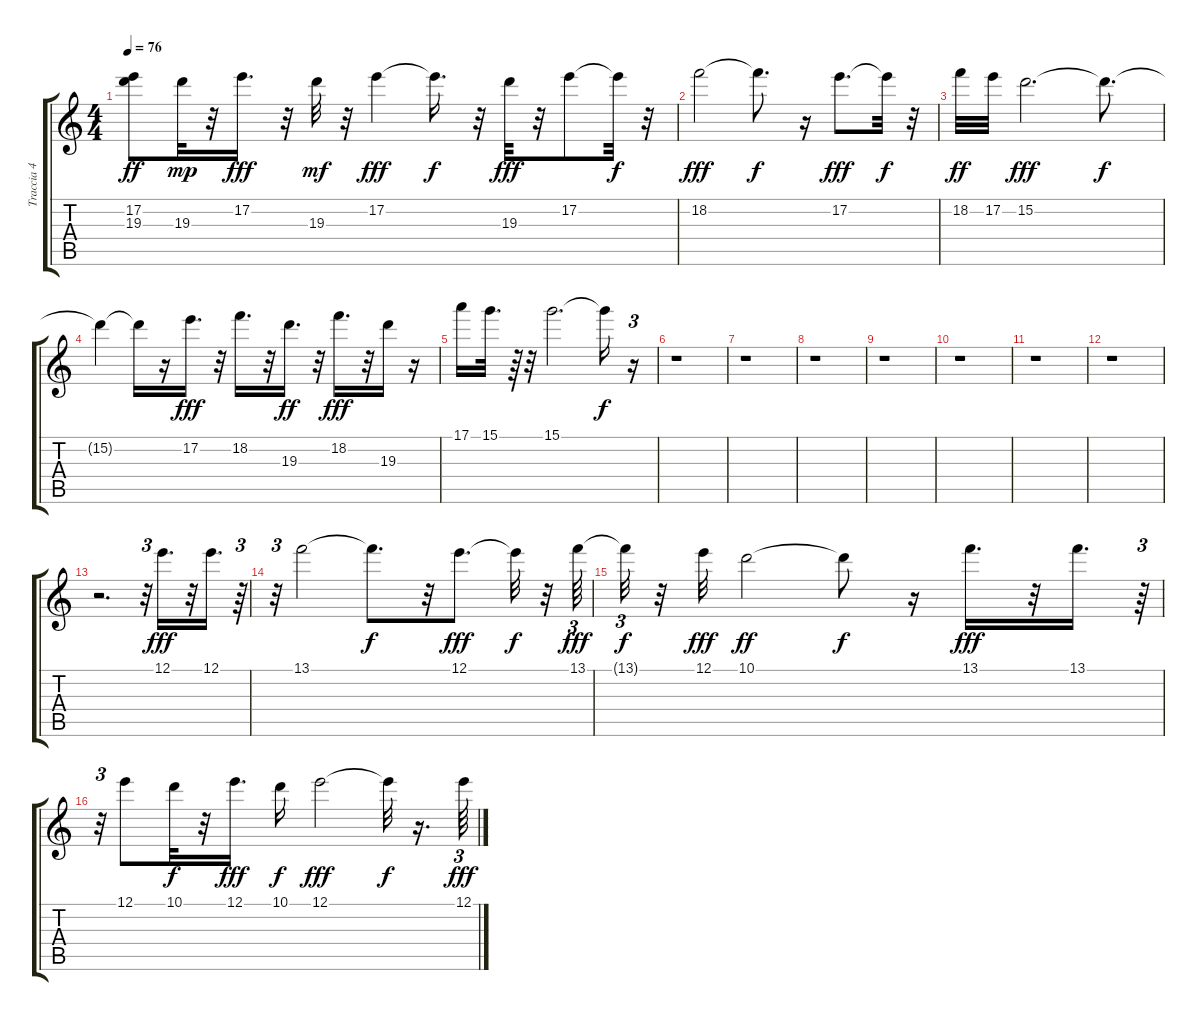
\track ("Traccia 4" "Traccia 4") {instrument acousticguitarsteel}
\staff {score tabs}
\tuning (E4 B3 G3 D3 A2 E2) {hide}
\ts (4 4)
\tempo 76
\clef g2
\ks c
(17.2 19.3).8{dy ff} 19.3.32{dy mp} r.32 17.2.16{d dy fff} r.32 19.3.32{dy mf} r.32 17.2.4{dy fff} 17.2{t}.16{d dy f} r.32 19.3.32{dy fff} r.32 17.2.8 17.2{t}.32{dy f} r.32 |
18.2.2{dy fff} 18.2{t}.8{d dy f} r.16 17.2.8{d dy fff} 17.2{t}.32{dy f} r.32 |
18.2.32{dy ff} 17.2.32 15.2.2{d dy fff} 15.2{t}.8{d dy f} |
15.2{t}.4 15.2{t}.16 r.16 17.2.16{d dy fff} r.32 18.2.16{d} r.32 19.3.16{d dy ff} r.32 18.2.16{d dy fff} r.32 19.3.16 r.16 |
17.1.16 15.1.32{d} r.64 r.32 15.1.2{d} 15.1{t}.16{dy f} r.16{tu (3 2)} |
r.1 |
r.1 |
r.1 |
r.1 |
r.1 |
r.1 |
r.1 |
r.2{d} r.32{tu (3 2)} 12.1.16{d dy fff} r.32 12.1.16{d} r.64{tu (3 2)} |
r.32{tu (3 2)} 13.1.2 13.1{t}.8{d dy f} r.32 12.1.8{d dy fff} 12.1{t}.32{dy f} r.32 13.1.64{tu (3 2) dy fff} |
13.1{t}.32{tu (3 2) dy f} r.32 12.1.32{dy fff} 10.1.2{dy ff} 10.1{t}.8{dy f} r.16 13.1.16{d dy fff} r.32 13.1.16{d} r.64{tu (3 2)} |
r.32{tu (3 2)} 12.1.8 10.1.32{dy f} r.32 12.1.16{d dy fff} 10.1.16{dy f} 12.1.2{dy fff} 12.1{t}.32{dy f} r.16{d} 12.1.64{tu (3 2) dy fff}
